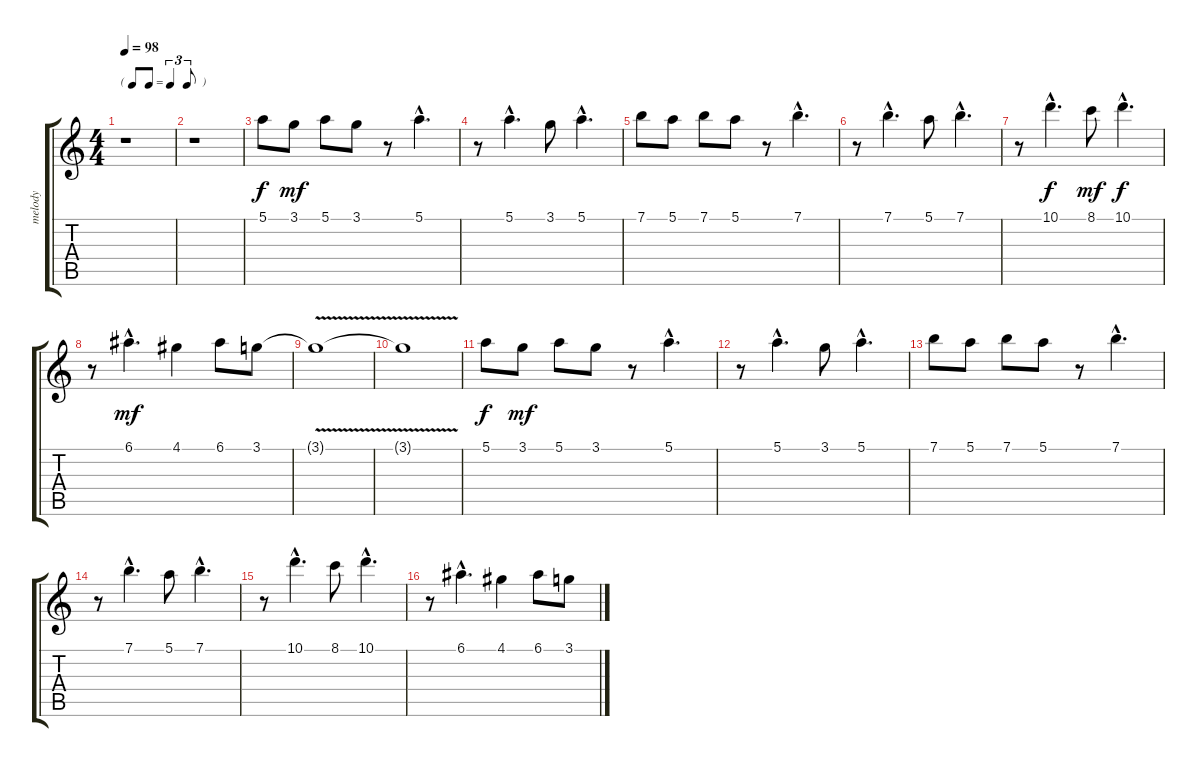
\track ("melody" "melody") {instrument acousticguitarnylon}
\staff {score tabs}
\tuning (E4 B3 G3 D3 A2 E2) {hide}
\ts (4 4)
\tf triplet8th
\tempo 98
\clef g2
\ks c
r.1{dy f instrument acousticguitarnylon} |
r.1 |
5.1.8 3.1.8{dy mf} 5.1.8 3.1.8 r.8 5.1{hac}.4{d} |
r.8 5.1{hac}.4{d} 3.1.8 5.1{hac}.4{d} |
7.1.8 5.1.8 7.1.8 5.1.8 r.8 7.1{hac}.4{d} |
r.8 7.1{hac}.4{d} 5.1.8 7.1{hac}.4{d} |
r.8 10.1{hac}.4{d dy f} 8.1.8{dy mf} 10.1{hac}.4{d dy f} |
r.8 6.1{hac}.4{d dy mf} 4.1.4 6.1.8 3.1.8 |
3.1{v t}.1 |
3.1{v t}.1 |
5.1.8{dy f} 3.1.8{dy mf} 5.1.8 3.1.8 r.8 5.1{hac}.4{d} |
r.8 5.1{hac}.4{d} 3.1.8 5.1{hac}.4{d} |
7.1.8 5.1.8 7.1.8 5.1.8 r.8 7.1{hac}.4{d} |
r.8 7.1{hac}.4{d} 5.1.8 7.1{hac}.4{d} |
r.8 10.1{hac}.4{d} 8.1.8 10.1{hac}.4{d} |
r.8 6.1{hac}.4{d} 4.1.4 6.1.8 3.1.8
